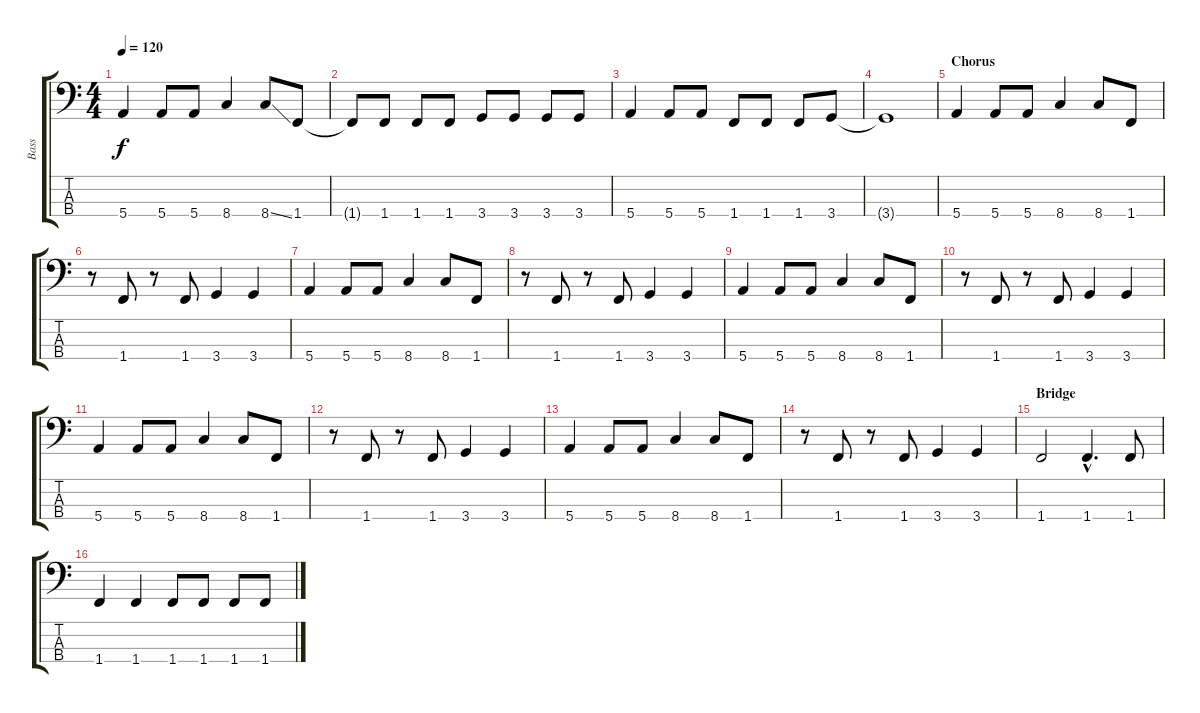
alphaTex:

\track ("Bass" "Bass") {instrument electricbasspick}
\staff {score tabs}
\tuning (G2 D2 A1 E1) {hide}
\ts (4 4)
\tempo 120
\clef f4
\ks c
5.4.4{dy f} 5.4.8 5.4.8 8.4.4 8.4{ss}.8 1.4.8 |
1.4{t}.8 1.4.8 1.4.8 1.4.8 3.4.8 3.4.8 3.4.8 3.4.8 |
5.4.4 5.4.8 5.4.8 1.4.8 1.4.8 1.4.8 3.4.8 |
3.4{t}.1 |
\section ("" "Chorus")
5.4.4 5.4.8 5.4.8 8.4.4 8.4.8 1.4.8 |
r.8 1.4.8 r.8 1.4.8 3.4.4 3.4.4 |
5.4.4 5.4.8 5.4.8 8.4.4 8.4.8 1.4.8 |
r.8 1.4.8 r.8 1.4.8 3.4.4 3.4.4 |
5.4.4 5.4.8 5.4.8 8.4.4 8.4.8 1.4.8 |
r.8 1.4.8 r.8 1.4.8 3.4.4 3.4.4 |
5.4.4 5.4.8 5.4.8 8.4.4 8.4.8 1.4.8 |
r.8 1.4.8 r.8 1.4.8 3.4.4 3.4.4 |
5.4.4 5.4.8 5.4.8 8.4.4 8.4.8 1.4.8 |
r.8 1.4.8 r.8 1.4.8 3.4.4 3.4.4 |
\section ("" "Bridge")
1.4.2 1.4{hac}.4{d} 1.4.8 |
1.4.4 1.4.4 1.4.8 1.4.8 1.4.8 1.4{ss}.8
